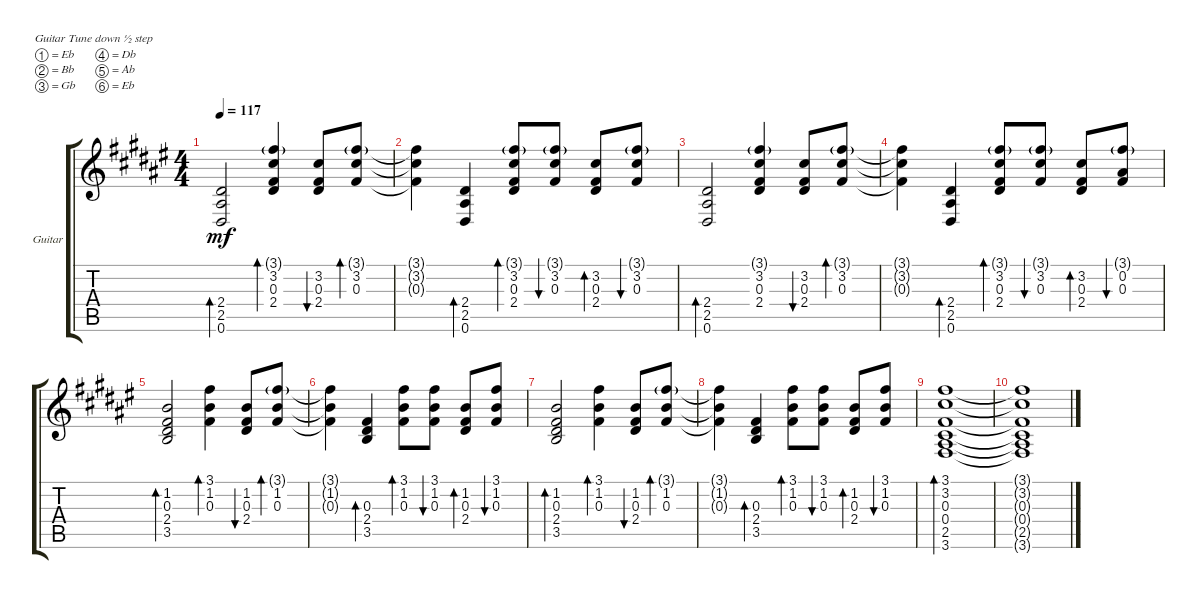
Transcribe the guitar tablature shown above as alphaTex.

\defaultSystemsLayout 4
\bracketExtendMode groupsimilarinstruments
\firstSystemTrackNameOrientation horizontal
\otherSystemsTrackNameOrientation horizontal
\track ("Jesse Guitar" "Guitar") {instrument acousticguitarsteel}
\staff {score tabs}
\tuning (Eb4 Bb3 Gb3 Db3 Ab2 Eb2)
\ts (4 4)
\tempo 117
\clef g2
\ks f#
(0.6 2.5 2.4).2{bd 70 dy mf} (2.4 0.3 3.2 3.1{g}).4{bd 64} (3.2 0.3 2.4).8{bu 34} (0.3 3.2 3.1{g}).8{bd 33} |
(0.3{t} 3.2{t} 3.1{t}).4 (0.6 2.5 2.4).4{bd 70} (0.3 3.2 3.1{g} 2.4).8{bd 30} (3.1{g} 3.2 0.3).8{bu 30} (2.4 0.3 3.2).8{bd 30} (3.1{g} 3.2 0.3).8{bu 30} |
(0.6 2.5 2.4).2{bd 70} (2.4 0.3 3.2 3.1{g}).4 (3.2 0.3 2.4).8{bu 34} (0.3 3.2 3.1{g}).8{bd 33} |
(0.3{t} 3.2{t} 3.1{t}).4 (0.6 2.5 2.4).4{bd 70} (0.3 3.2 3.1{g} 2.4).8{bd 30} (3.1{g} 3.2 0.3).8{bu 30} (2.4 0.3 3.2).8{bd 30} (3.1{g} 0.2 0.3).8{bu 30} |
(3.5 2.4 0.3 1.2).2{bd 67} (3.1 1.2 0.3).4{bd 65} (1.2 0.3 2.4).8{bu 65} (0.3 1.2 3.1{g}).8{bd 65} |
(0.3{t} 1.2{t} 3.1{t}).4 (3.5 2.4 0.3).4{bd 62} (3.1 1.2 0.3).8{bd 61} (3.1 1.2 0.3).8{bu 60} (1.2 0.3 2.4).8{bd 59} (0.3 1.2 3.1).8{bu 58} |
(3.5 2.4 0.3 1.2).2{bd 67} (3.1 1.2 0.3).4{bd 65} (1.2 0.3 2.4).8{bu 65} (0.3 1.2 3.1{g}).8{bd 65} |
(0.3{t} 1.2{t} 3.1{t}).4 (3.5 2.4 0.3).4{bd 62} (3.1 1.2 0.3).8{bd 61} (3.1 1.2 0.3).8{bu 60} (1.2 0.3 2.4).8{bd 59} (0.3 1.2 3.1).8{bu 58} |
(3.6 2.5 0.4 0.3 3.2 3.1).1{bd 57} |
(3.6{t} 2.5{t} 0.4{t} 0.3{t} 3.2{t} 3.1{t}).1
